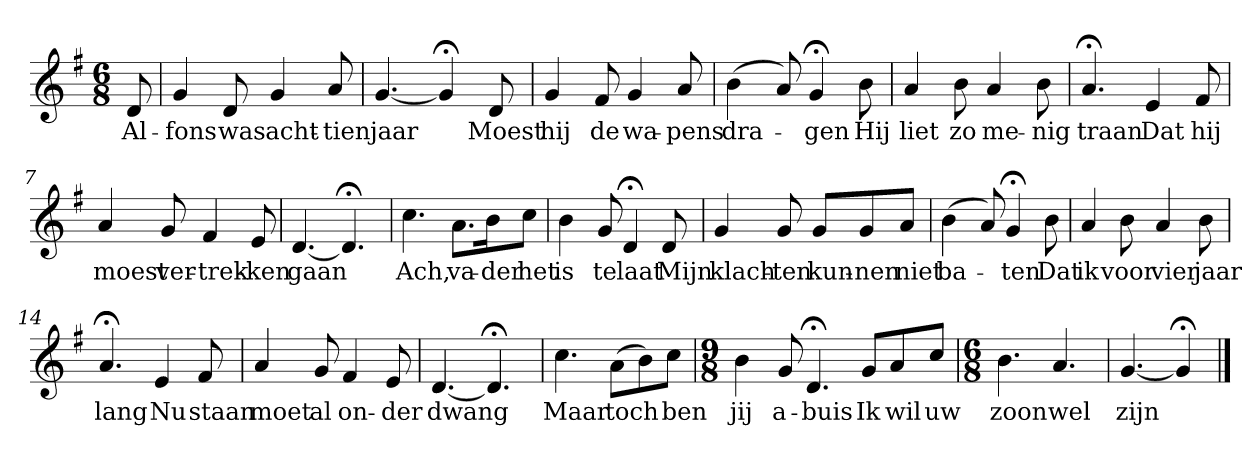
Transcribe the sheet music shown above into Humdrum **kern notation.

**kern	**text
*part1	*part1
*staff1	*staff1
*k[f#]	*
*G:	*
*M6/8	*
*MM120	*
=	=
8d	Al-
=1	=1
4g	-fons
8d	was
4g	acht-
8a	-tien
=2	=2
[4.g	jaar
4g;<]	.
8d	Moest
=3	=3
4g	hij
8f#	de
4g	wa-
8a	-pens
=4	=4
(4b	dra-
8a)	.
4g;<	-gen
8b	Hij
=5	=5
4a	liet
8b	zo
4a	me-
8b	-nig
=6	=6
4.a;<	traan
4e	Dat
8f#	hij
=7	=7
4a	moest
8g	ver-
4f#	-trek-
8e	-ken
=8	=8
[4.d	gaan
4.d;<]	.
=9	=9
4.cc	Ach,
8.aL	va-
16bK	-der
8ccJ	het
=10	=10
4b	is
8g	te
4d;<	laat
8d	Mijn
=11	=11
4g	klach-
8g	-ten
8gL	kun-
8g	-nen
8aJ	niet
=12	=12
(4b	ba-
8a)	.
4g;<	-ten
8b	Dat
=13	=13
4a	ik
8b	voor
4a	vier
8b	jaar
=14	=14
4.a;<	lang
4e	Nu
8f#	staan
=15	=15
4a	moet
8g	al
4f#	on-
8e	-der
=16	=16
[4.d	dwang
4.d;<]	.
=17	=17
4.cc	Maar
(8aL	toch
8b)	.
8ccJ	ben
=18	=18
*M9/8	*
4b	jij
8g	a-
4.d;<	-buis
8gL	Ik
8a	wil
8ccJ	uw
=19	=19
*M6/8	*
4.b	zoon
4.a	wel
=20	=20
[4.g	zijn
4g;<]	.
==	==
*-	*-
